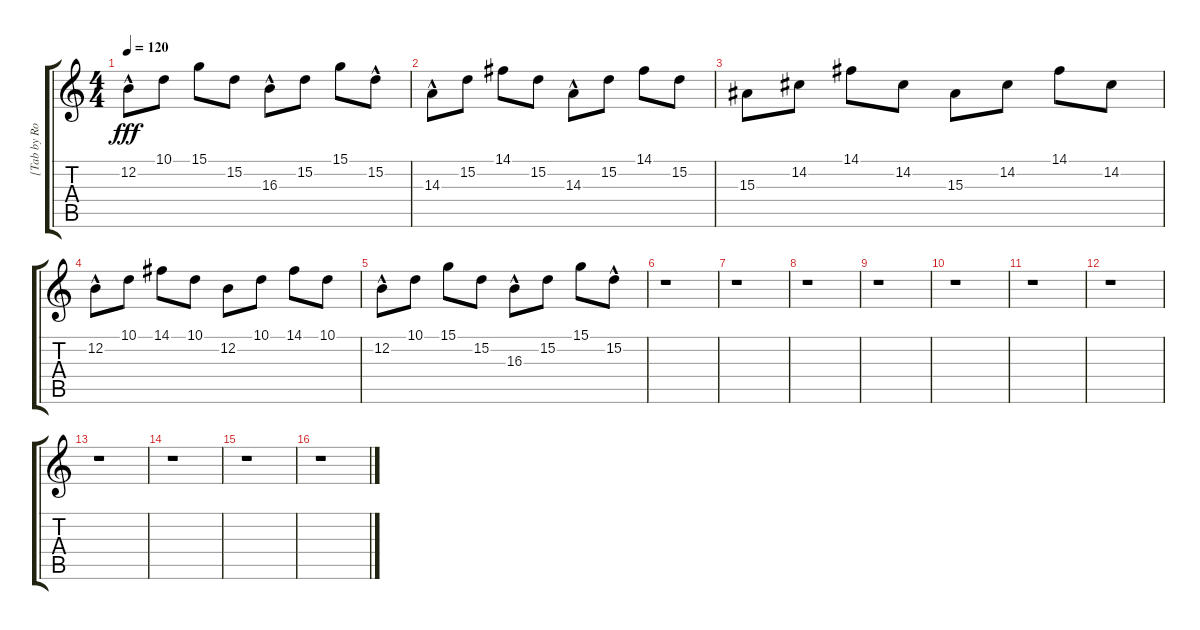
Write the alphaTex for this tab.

\track ("[Tab by Rodrigo Takahashi]" "[Tab by Ro") {instrument oboe}
\staff {score tabs}
\tuning (E4 B3 G3 D3 A2 E2) {hide}
\ts (4 4)
\tempo 120
\clef g2
\ks c
12.2{hac}.8{dy fff} 10.1.8 15.1.8 15.2.8 16.3{hac}.8 15.2.8 15.1.8 15.2{hac}.8 |
14.3{hac}.8 15.2.8 14.1.8 15.2.8 14.3{hac}.8 15.2.8 14.1.8 15.2.8 |
15.3.8 14.2.8 14.1.8 14.2.8 15.3.8 14.2.8 14.1.8 14.2.8 |
12.2{hac}.8 10.1.8 14.1.8 10.1.8 12.2.8 10.1.8 14.1.8 10.1.8 |
12.2{hac}.8 10.1.8 15.1.8 15.2.8 16.3{hac}.8 15.2.8 15.1.8 15.2{hac}.8 |
r.1 |
r.1 |
r.1 |
r.1 |
r.1 |
r.1 |
r.1 |
r.1 |
r.1 |
r.1 |
r.1
